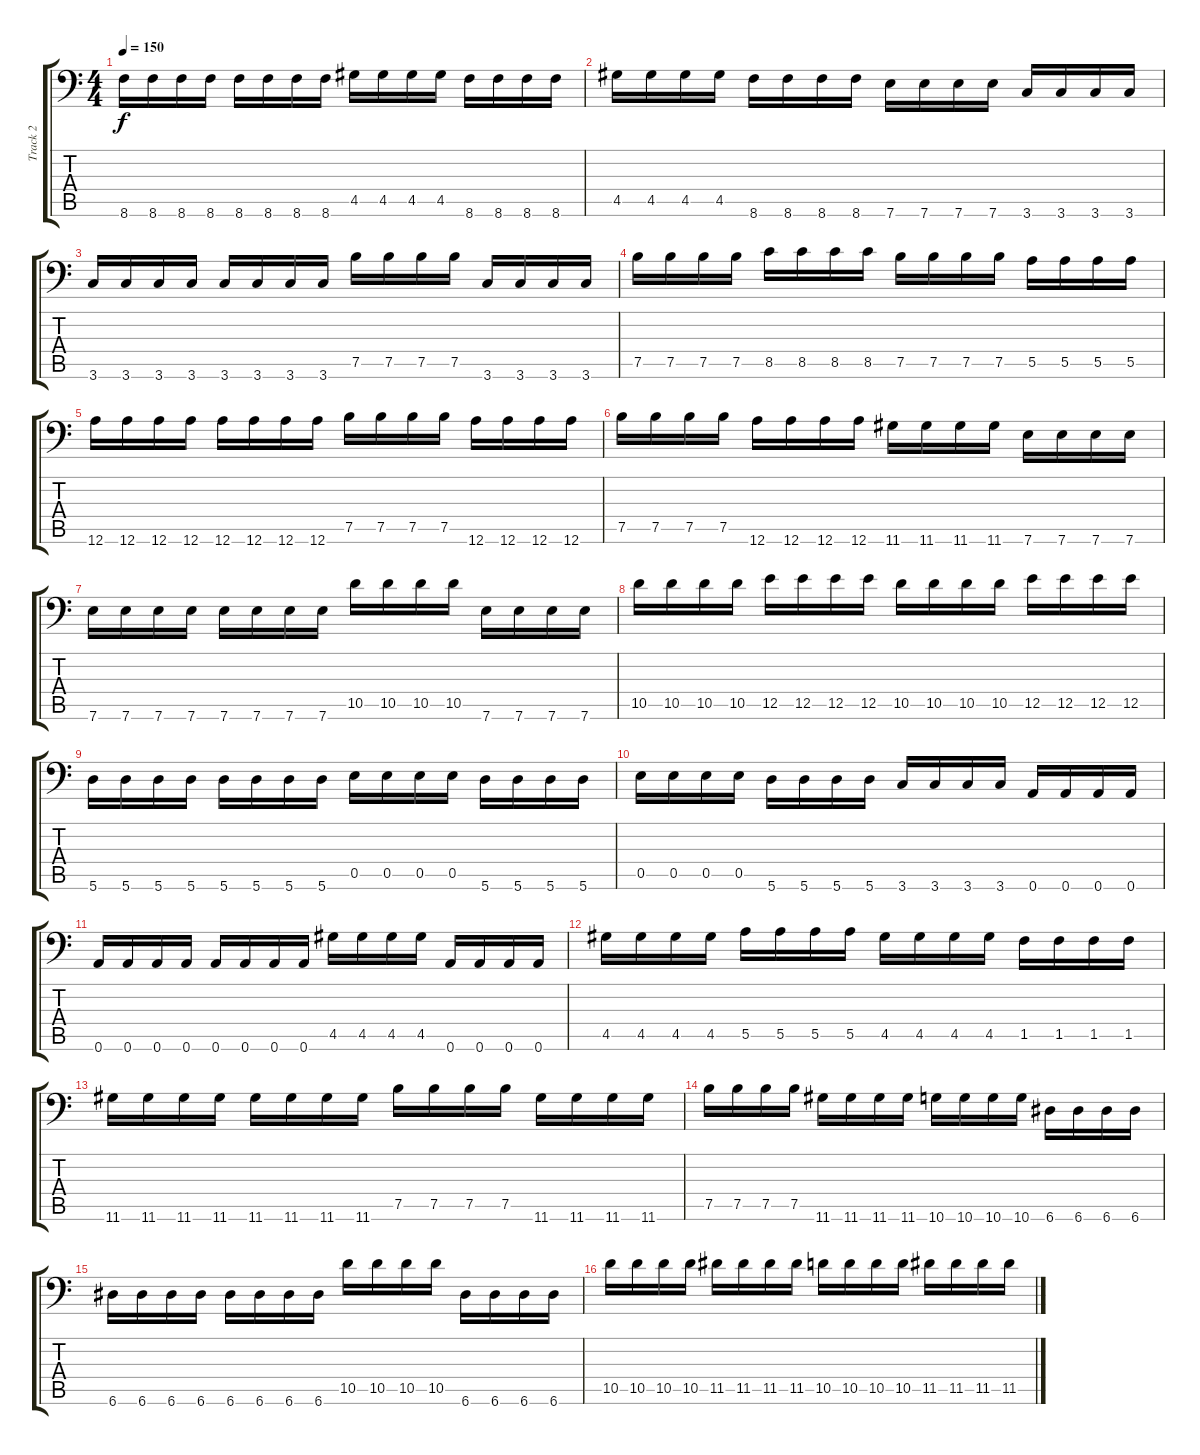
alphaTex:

\track ("Track 2" "Track 2") {instrument overdrivenguitar}
\staff {score tabs}
\tuning (B3 Gb3 D3 A2 E2 A1) {hide}
\ts (4 4)
\tempo 150
\clef f4
\ks c
8.6.16{dy f} 8.6.16 8.6.16 8.6.16 8.6.16 8.6.16 8.6.16 8.6.16 4.5.16 4.5.16 4.5.16 4.5.16 8.6.16 8.6.16 8.6.16 8.6.16 |
4.5.16 4.5.16 4.5.16 4.5.16 8.6.16 8.6.16 8.6.16 8.6.16 7.6.16 7.6.16 7.6.16 7.6.16 3.6.16 3.6.16 3.6.16 3.6.16 |
3.6.16 3.6.16 3.6.16 3.6.16 3.6.16 3.6.16 3.6.16 3.6.16 7.5.16 7.5.16 7.5.16 7.5.16 3.6.16 3.6.16 3.6.16 3.6.16 |
7.5.16 7.5.16 7.5.16 7.5.16 8.5.16 8.5.16 8.5.16 8.5.16 7.5.16 7.5.16 7.5.16 7.5.16 5.5.16 5.5.16 5.5.16 5.5.16 |
12.6.16 12.6.16 12.6.16 12.6.16 12.6.16 12.6.16 12.6.16 12.6.16 7.5.16 7.5.16 7.5.16 7.5.16 12.6.16 12.6.16 12.6.16 12.6.16 |
7.5.16 7.5.16 7.5.16 7.5.16 12.6.16 12.6.16 12.6.16 12.6.16 11.6.16 11.6.16 11.6.16 11.6.16 7.6.16 7.6.16 7.6.16 7.6.16 |
7.6.16 7.6.16 7.6.16 7.6.16 7.6.16 7.6.16 7.6.16 7.6.16 10.5.16 10.5.16 10.5.16 10.5.16 7.6.16 7.6.16 7.6.16 7.6.16 |
10.5.16 10.5.16 10.5.16 10.5.16 12.5.16 12.5.16 12.5.16 12.5.16 10.5.16 10.5.16 10.5.16 10.5.16 12.5.16 12.5.16 12.5.16 12.5.16 |
5.6.16 5.6.16 5.6.16 5.6.16 5.6.16 5.6.16 5.6.16 5.6.16 0.5.16 0.5.16 0.5.16 0.5.16 5.6.16 5.6.16 5.6.16 5.6.16 |
0.5.16 0.5.16 0.5.16 0.5.16 5.6.16 5.6.16 5.6.16 5.6.16 3.6.16 3.6.16 3.6.16 3.6.16 0.6.16 0.6.16 0.6.16 0.6.16 |
0.6.16 0.6.16 0.6.16 0.6.16 0.6.16 0.6.16 0.6.16 0.6.16 4.5.16 4.5.16 4.5.16 4.5.16 0.6.16 0.6.16 0.6.16 0.6.16 |
4.5.16 4.5.16 4.5.16 4.5.16 5.5.16 5.5.16 5.5.16 5.5.16 4.5.16 4.5.16 4.5.16 4.5.16 1.5.16 1.5.16 1.5.16 1.5.16 |
11.6.16 11.6.16 11.6.16 11.6.16 11.6.16 11.6.16 11.6.16 11.6.16 7.5.16 7.5.16 7.5.16 7.5.16 11.6.16 11.6.16 11.6.16 11.6.16 |
7.5.16 7.5.16 7.5.16 7.5.16 11.6.16 11.6.16 11.6.16 11.6.16 10.6.16 10.6.16 10.6.16 10.6.16 6.6.16 6.6.16 6.6.16 6.6.16 |
6.6.16 6.6.16 6.6.16 6.6.16 6.6.16 6.6.16 6.6.16 6.6.16 10.5.16 10.5.16 10.5.16 10.5.16 6.6.16 6.6.16 6.6.16 6.6.16 |
10.5.16 10.5.16 10.5.16 10.5.16 11.5.16 11.5.16 11.5.16 11.5.16 10.5.16 10.5.16 10.5.16 10.5.16 11.5.16 11.5.16 11.5.16 11.5.16
